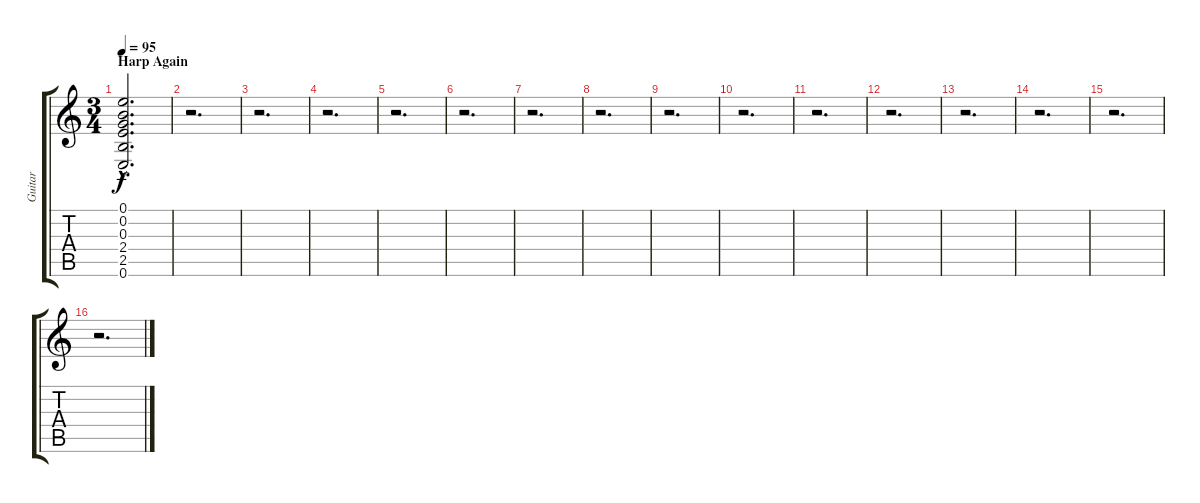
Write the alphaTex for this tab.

\track ("Guitar" "Guitar") {instrument acousticguitarsteel}
\staff {score tabs}
\tuning (E4 B3 G3 D3 A2 E2) {hide}
\ts (3 4)
\section ("" "Harp Again")
\tempo 95
\clef g2
\ks c
(0.1{hac t} 0.2{hac t} 0.3{hac t} 2.4{hac t} 2.5{hac t} 0.6{hac t}).2{d dy f} |
r.2{d} |
r.2{d} |
r.2{d} |
r.2{d} |
r.2{d} |
r.2{d} |
r.2{d} |
r.2{d} |
r.2{d} |
r.2{d} |
r.2{d} |
r.2{d} |
r.2{d} |
r.2{d} |
r.2{d}
